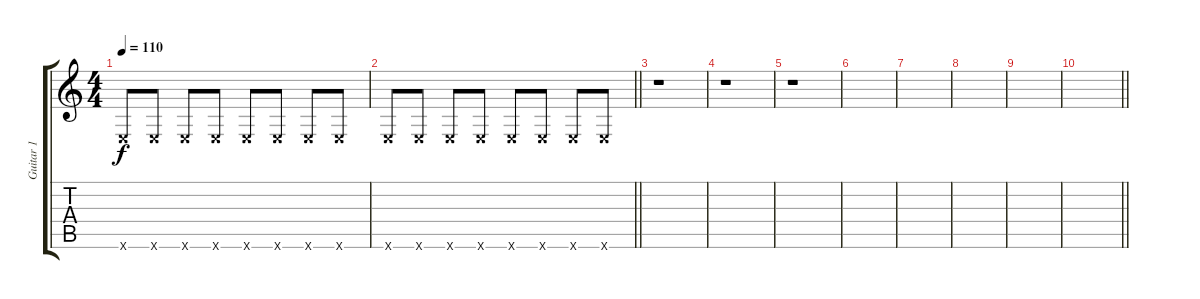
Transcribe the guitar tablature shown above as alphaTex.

\track ("Guitar 1" "Guitar 1") {instrument distortionguitar}
\staff {score tabs}
\tuning (E4 B3 G3 D3 A2 E2) {hide}
\ts (4 4)
\tempo 110
\clef g2
\ks c
0.6{x}.8{dy f instrument distortionguitar} 0.6{x}.8 0.6{x}.8 0.6{x}.8 0.6{x}.8 0.6{x}.8 0.6{x}.8 0.6{x}.8 |
\barLineRight lightlight
0.6{x}.8 0.6{x}.8 0.6{x}.8 0.6{x}.8 0.6{x}.8 0.6{x}.8 0.6{x}.8 0.6{x}.8 |
r.1 |
r.1 |
r.1 |
|
|
|
|
\barLineRight lightlight
